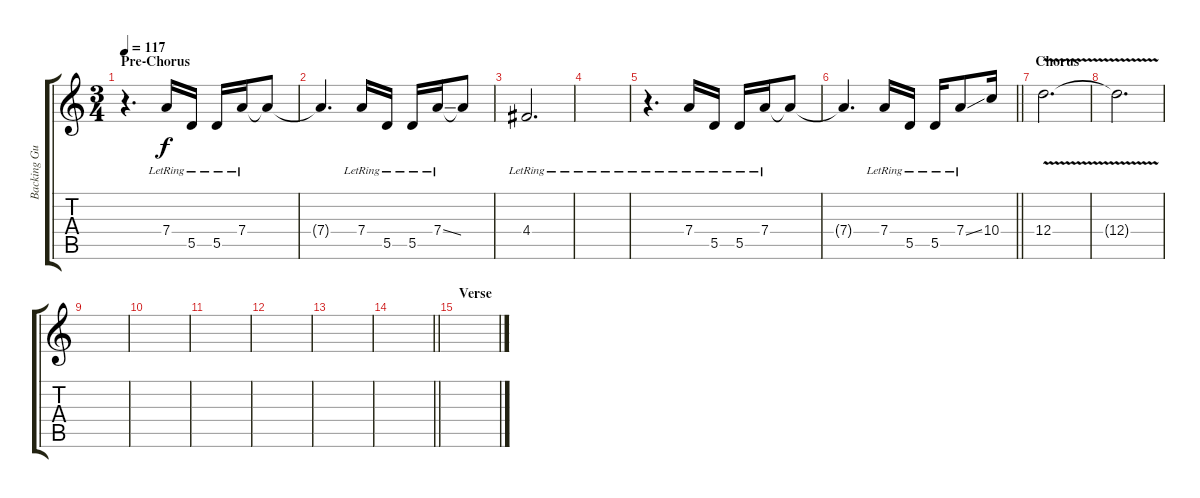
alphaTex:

\track ("Backing Guitar" "Backing Gu") {instrument distortionguitar}
\staff {score tabs}
\tuning (E4 B3 G3 D3 A2 D2) {hide}
\ts (3 4)
\section ("" "Pre-Chorus")
\tempo 117
\clef g2
\ks c
r.4{d dy f} 7.4{lr}.16 5.5{lr}.16 5.5{lr}.16 7.4{lr}.16 7.4{t}.8 |
7.4{t}.4{d} 7.4{lr}.16 5.5{lr}.16 5.5{lr}.16 7.4{ss lr}.16 7.4{t}.8 |
4.4{lr}.2{d} |
|
r.4{d} 7.4{lr}.16 5.5{lr}.16 5.5{lr}.16 7.4{lr}.16 7.4{t}.8 |
\barLineRight lightlight
7.4{t}.4{d} 7.4{lr}.16 5.5{lr}.16 5.5{lr}.16 7.4{ss lr}.8 10.4.16 |
\section ("" "Chorus")
12.4{v}.2{d} |
12.4{t}.2{d} |
|
|
|
|
|
\barLineRight lightlight
|
\section ("" "Verse ")
